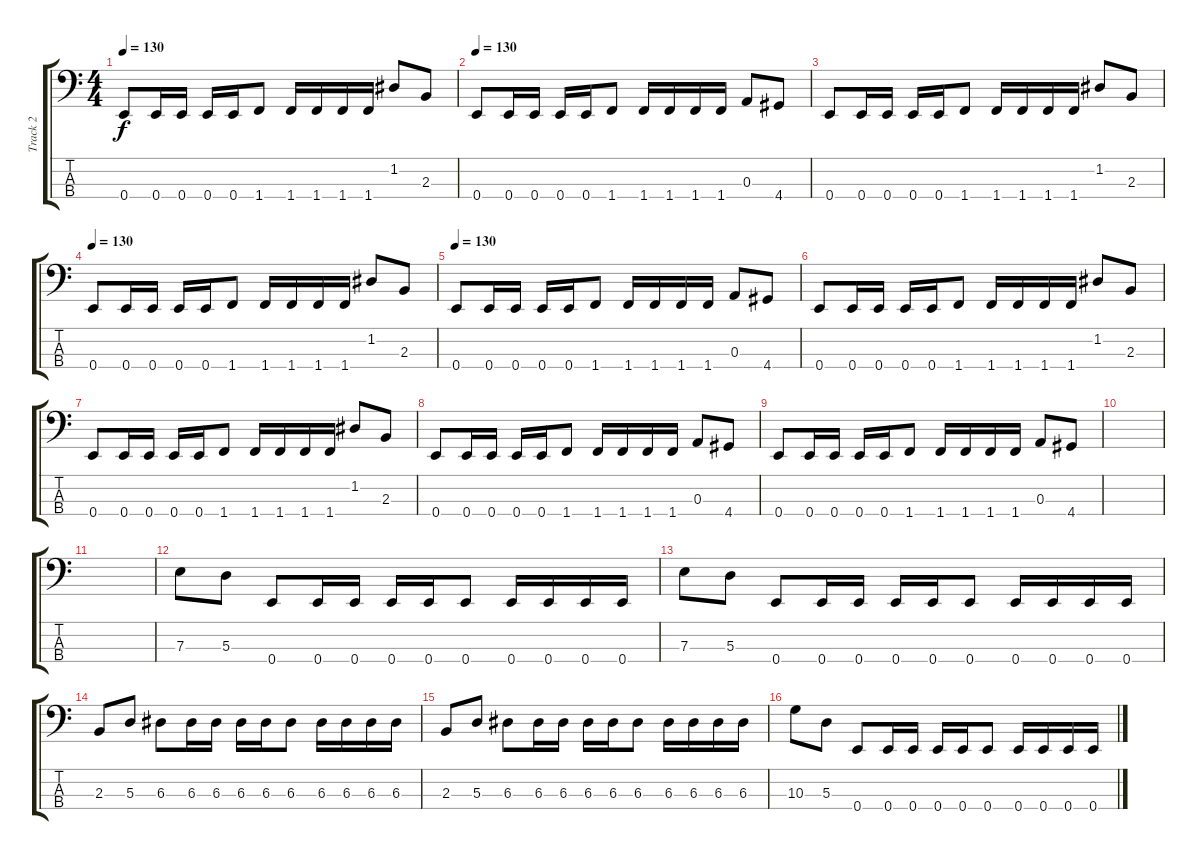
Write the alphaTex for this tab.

\track ("Track 2" "Track 2") {instrument electricbasspick}
\staff {score tabs}
\tuning (G2 D2 A1 E1) {hide}
\ts (4 4)
\tempo 130
\clef f4
\ks c
0.4.8{dy f} 0.4.16 0.4.16 0.4.16 0.4.16 1.4.8 1.4.16 1.4.16 1.4.16 1.4.16 1.2.8 2.3.8 |
\tempo 130
0.4.8 0.4.16 0.4.16 0.4.16 0.4.16 1.4.8 1.4.16 1.4.16 1.4.16 1.4.16 0.3.8 4.4.8 |
0.4.8 0.4.16 0.4.16 0.4.16 0.4.16 1.4.8 1.4.16 1.4.16 1.4.16 1.4.16 1.2.8 2.3.8 |
\tempo 130
0.4.8 0.4.16 0.4.16 0.4.16 0.4.16 1.4.8 1.4.16 1.4.16 1.4.16 1.4.16 1.2.8 2.3.8 |
\tempo 130
0.4.8 0.4.16 0.4.16 0.4.16 0.4.16 1.4.8 1.4.16 1.4.16 1.4.16 1.4.16 0.3.8 4.4.8 |
0.4.8 0.4.16 0.4.16 0.4.16 0.4.16 1.4.8 1.4.16 1.4.16 1.4.16 1.4.16 1.2.8 2.3.8 |
0.4.8 0.4.16 0.4.16 0.4.16 0.4.16 1.4.8 1.4.16 1.4.16 1.4.16 1.4.16 1.2.8 2.3.8 |
0.4.8 0.4.16 0.4.16 0.4.16 0.4.16 1.4.8 1.4.16 1.4.16 1.4.16 1.4.16 0.3.8 4.4.8 |
0.4.8 0.4.16 0.4.16 0.4.16 0.4.16 1.4.8 1.4.16 1.4.16 1.4.16 1.4.16 0.3.8 4.4.8 |
|
|
7.3.8 5.3.8 0.4.8 0.4.16 0.4.16 0.4.16 0.4.16 0.4.8 0.4.16 0.4.16 0.4.16 0.4.16 |
7.3.8 5.3.8 0.4.8 0.4.16 0.4.16 0.4.16 0.4.16 0.4.8 0.4.16 0.4.16 0.4.16 0.4.16 |
2.3.8 5.3.8 6.3.8 6.3.16 6.3.16 6.3.16 6.3.16 6.3.8 6.3.16 6.3.16 6.3.16 6.3.16 |
2.3.8 5.3.8 6.3.8 6.3.16 6.3.16 6.3.16 6.3.16 6.3.8 6.3.16 6.3.16 6.3.16 6.3.16 |
10.3.8 5.3.8 0.4.8 0.4.16 0.4.16 0.4.16 0.4.16 0.4.8 0.4.16 0.4.16 0.4.16 0.4.16
